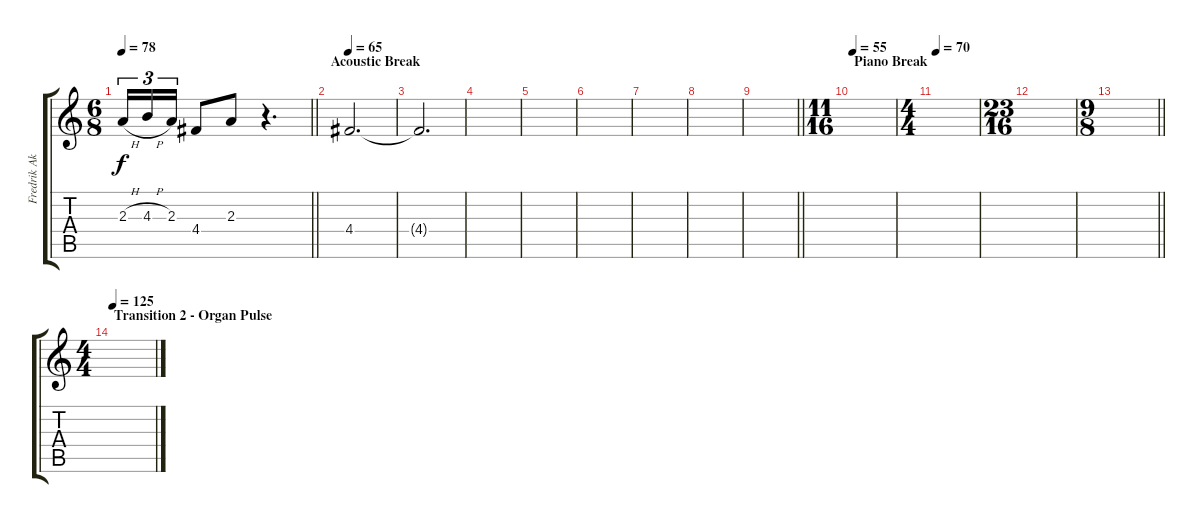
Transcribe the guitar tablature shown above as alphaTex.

\track ("Fredrik Akesson" "Fredrik Ak") {instrument electricguitarjazz}
\staff {score tabs}
\tuning (E4 B3 G3 D3 A2 E2) {hide}
\ts (6 8)
\tempo 78
\clef g2
\barLineRight lightlight
\ks c
2.3{h}.16{tu (3 2) dy f} 4.3{h}.16{tu (3 2)} 2.3.16{tu (3 2)} 4.4.8 2.3.8 r.4{d} |
\section ("" "Acoustic Break")
\tempo 65
4.4.2{d volume 0} |
4.4{t}.2{d} |
|
|
|
|
|
\barLineRight lightlight
|
\ts (11 16)
\section ("" "Piano Break")
\tempo 55
|
\ts (4 4)
\tempo 70
|
\ts (23 16)
|
\ts (9 8)
\barLineRight lightlight
|
\ts (4 4)
\section ("" "Transition 2 - Organ Pulse")
\tempo 125
